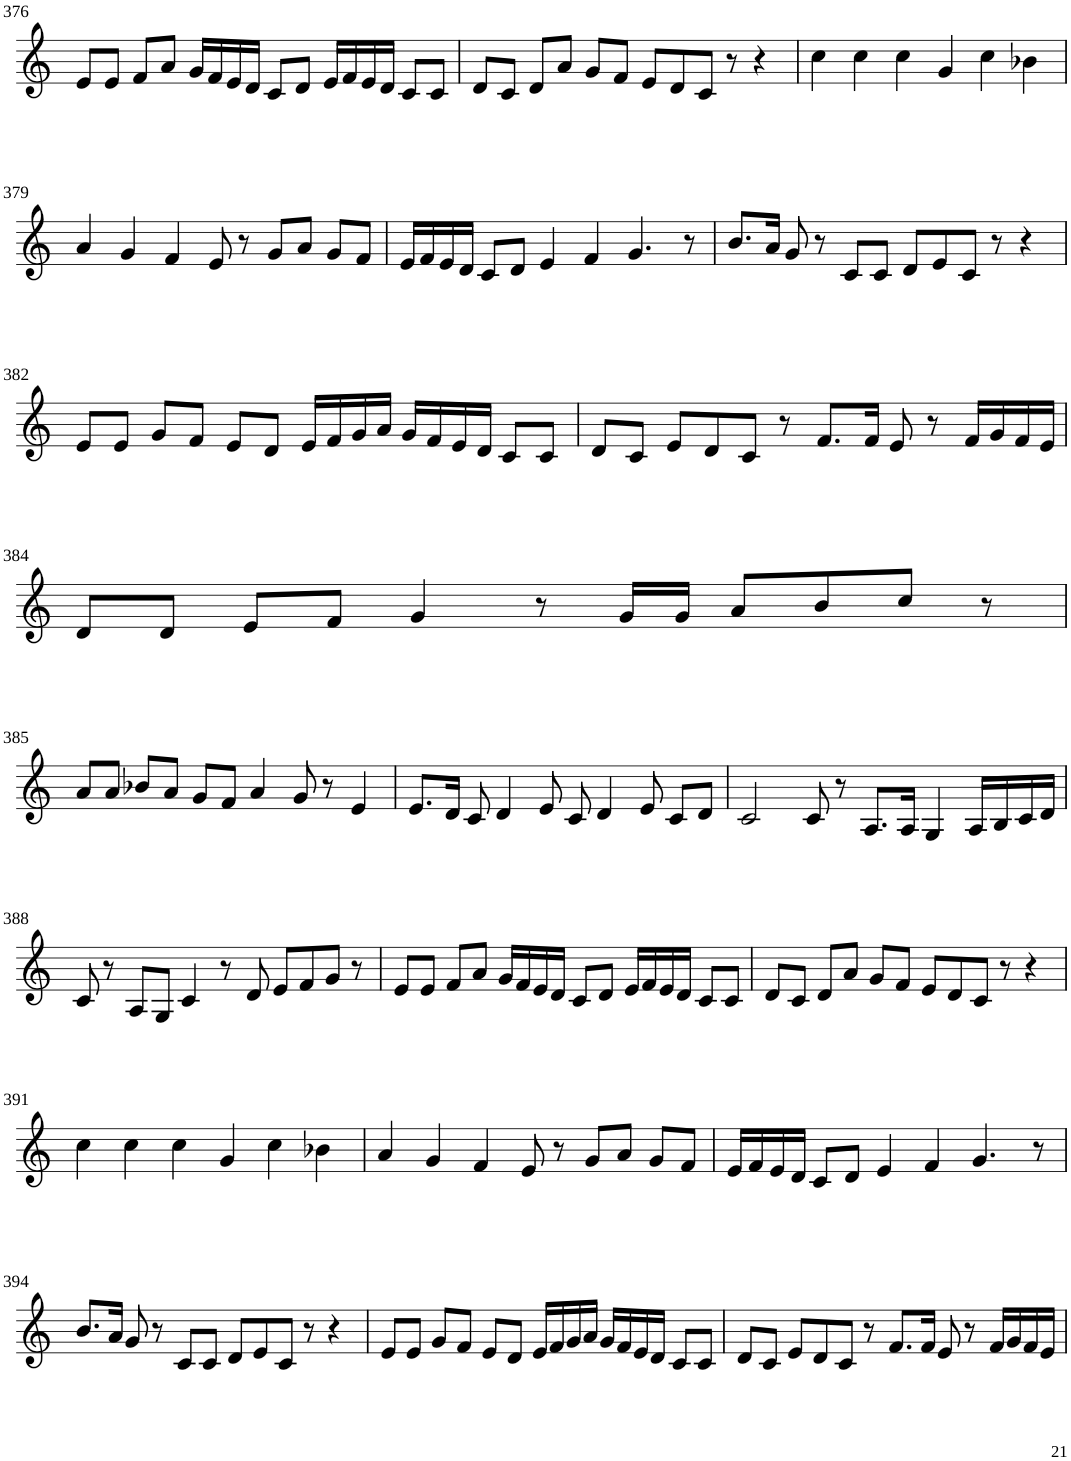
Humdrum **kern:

**kern
*part1
*staff1
*I"Violin
!!LO:PB:g=z
*clefG2
*k[]
*M6/4
=376
8e/L
8e/J
8f/L
8a/J
16g/LL
16f/
16e/
16d/JJ
8c/L
8d/J
16e/LL
16f/
16e/
16d/JJ
8c/L
8c/J
=377
8d/L
8c/J
8d/L
8a/J
8g/L
8f/J
8e/L
8d/
8c/J
8r
4r
=378
4cc\
4cc\
4cc\
4g/
4cc\
4b-X\
!!LO:LB:g=z
=379
4a/
4g/
4f/
8e/
8r
8g/L
8a/J
8g/L
8f/J
=380
16e/LL
16f/
16e/
16d/JJ
8c/L
8d/J
4e/
4f/
4.g/
8r
=381
8.b/L
16a/Jk
8g/
8r
8c/L
8c/J
8d/L
8e/
8c/J
8r
4r
!!LO:LB:g=z
=382
8e/L
8e/J
8g/L
8f/J
8e/L
8d/J
16e/LL
16f/
16g/
16a/JJ
16g/LL
16f/
16e/
16d/JJ
8c/L
8c/J
=383
8d/L
8c/J
8e/L
8d/
8c/J
8r
8.f/L
16f/Jk
8e/
8r
16f/LL
16g/
16f/
16e/JJ
!!LO:LB:g=z
=384
8d/L
8d/J
8e/L
8f/J
4g/
8r
16g/LL
16g/JJ
8a/L
8b/
8cc/J
8r
!!LO:LB:g=z
=385
8a/L
8a/J
8b-X/L
8a/J
8g/L
8f/J
4a/
8g/
8r
4e/
=386
8.e/L
16d/Jk
8c/
4d/
8e/
8c/
4d/
8e/
8c/L
8d/J
=387
2c/
8c/
8r
8.A/L
16A/Jk
4G/
16A/LL
16B/
16c/
16d/JJ
!!LO:LB:g=z
=388
8c/
8r
8A/L
8G/J
4c/
8r
8d/
8e/L
8f/
8g/J
8r
=389
8e/L
8e/J
8f/L
8a/J
16g/LL
16f/
16e/
16d/JJ
8c/L
8d/J
16e/LL
16f/
16e/
16d/JJ
8c/L
8c/J
=390
8d/L
8c/J
8d/L
8a/J
8g/L
8f/J
8e/L
8d/
8c/J
8r
4r
!!LO:LB:g=z
=391
4cc\
4cc\
4cc\
4g/
4cc\
4b-X\
=392
4a/
4g/
4f/
8e/
8r
8g/L
8a/J
8g/L
8f/J
=393
16e/LL
16f/
16e/
16d/JJ
8c/L
8d/J
4e/
4f/
4.g/
8r
!!LO:LB:g=z
=394
8.b/L
16a/Jk
8g/
8r
8c/L
8c/J
8d/L
8e/
8c/J
8r
4r
=395
8e/L
8e/J
8g/L
8f/J
8e/L
8d/J
16e/LL
16f/
16g/
16a/JJ
16g/LL
16f/
16e/
16d/JJ
8c/L
8c/J
=396
8d/L
8c/J
8e/L
8d/
8c/J
8r
8.f/L
16f/Jk
8e/
8r
16f/LL
16g/
16f/
16e/JJ
=
*-
